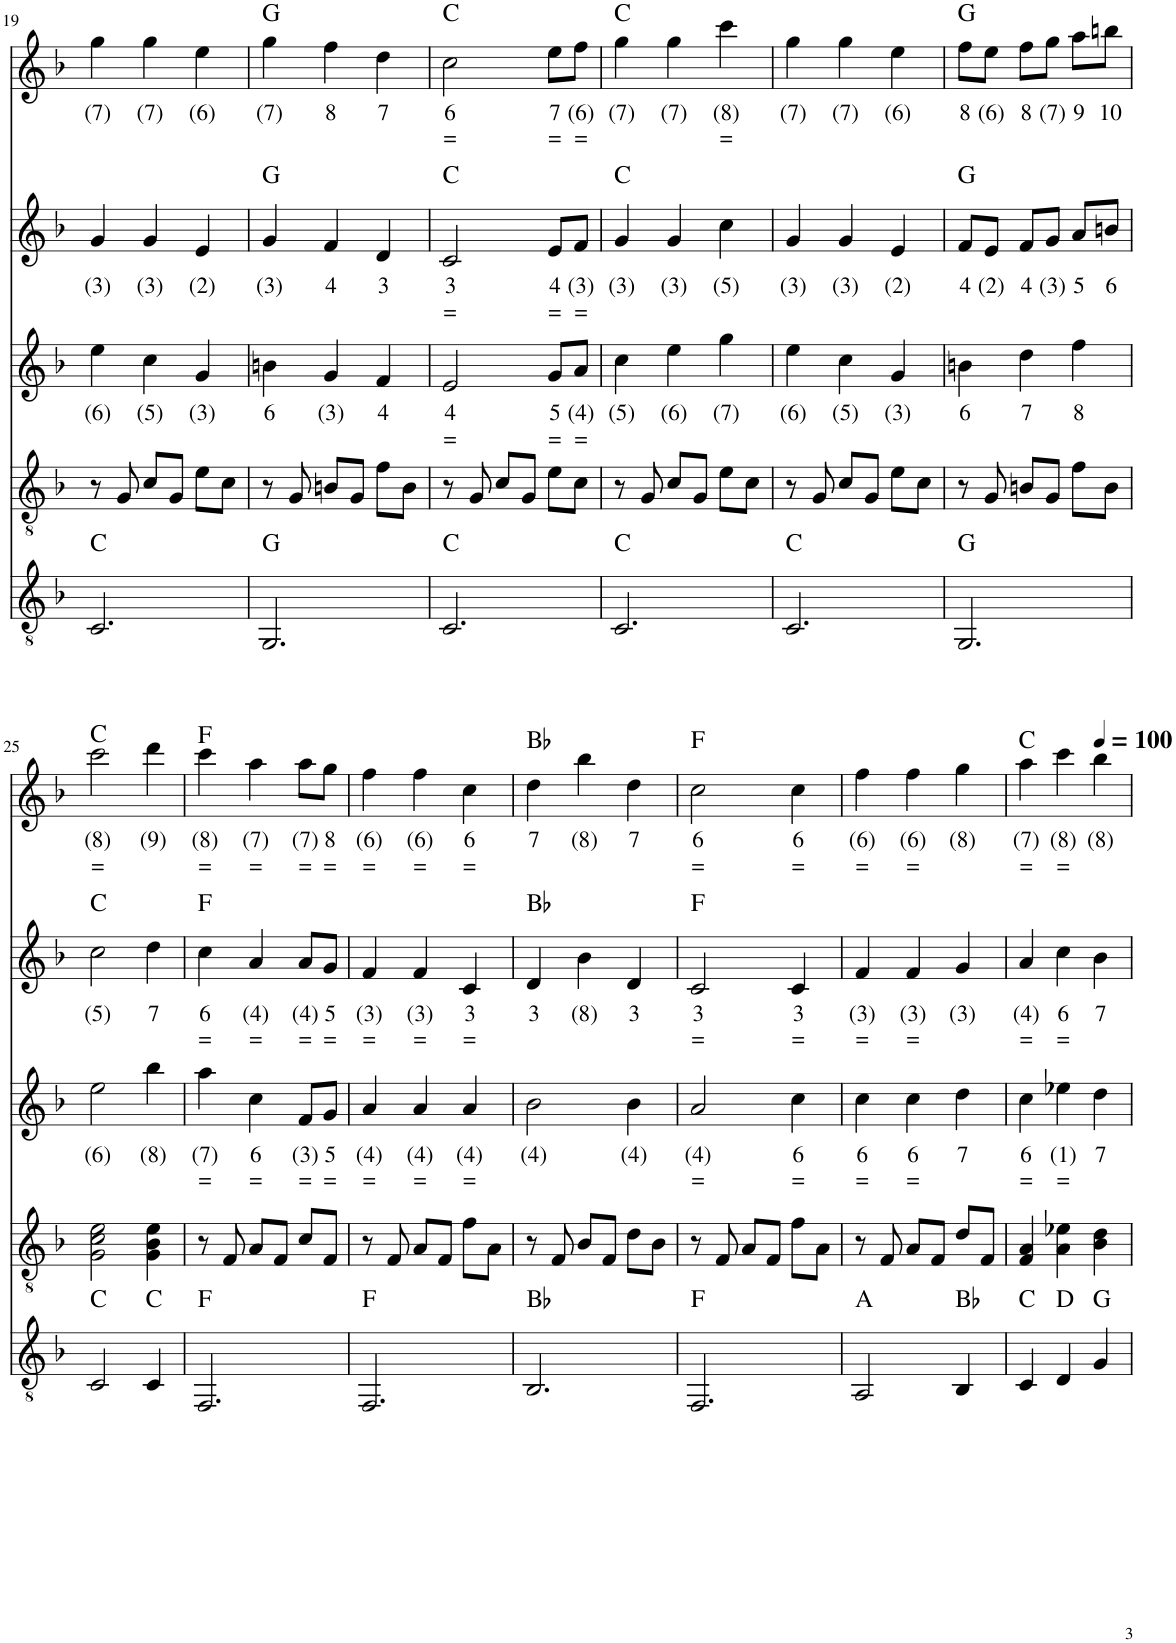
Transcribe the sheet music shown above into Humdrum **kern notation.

**kern	**harte	**kern	**kern	**text	**text	**kern	**text	**text	**harte	**kern	**text	**text	**harte
*part5	*part5	*part4	*part3	*part3	*part3	*part2	*part2	*part2	*part2	*part1	*part1	*part1	*part1
*staff5	*	*staff4	*staff3	*staff3	*staff3	*staff2	*staff2	*staff2	*	*staff1	*staff1	*staff1	*
*I"Classical Guitar	*	*I"Classical Guitar	*I"Flute	*	*	*I"Voice	*	*	*	*I"Flute	*	*	*
!!LO:PB:g=z
*clefGv2	*	*clefGv2	*clefG2	*	*	*clefG2	*	*	*	*clefG2	*	*	*
*k[b-]	*	*k[b-]	*k[b-]	*	*	*k[b-]	*	*	*	*k[b-]	*	*	*
*M3/4	*	*M3/4	*M3/4	*	*	*M3/4	*	*	*	*M3/4	*	*	*
=19	=19	=19	=19	=19	=19	=19	=19	=19	=19	=19	=19	=19	=19
!	!	!	!	!LO:LY:b	!	!	!LO:LY:b	!	!	!	!LO:LY:b	!	!
2.C/	C:maj	8r	4ee\	(6)	.	4g/	(3)	.	.	4gg\	(7)	.	.
.	.	8G/	.	.	.	.	.	.	.	.	.	.	.
!	!	!	!	!LO:LY:b	!	!	!LO:LY:b	!	!	!	!LO:LY:b	!	!
.	.	8c/L	4cc\	(5)	.	4g/	(3)	.	.	4gg\	(7)	.	.
.	.	8G/J	.	.	.	.	.	.	.	.	.	.	.
!	!	!	!	!LO:LY:b	!	!	!LO:LY:b	!	!	!	!LO:LY:b	!	!
.	.	8e\L	4g/	(3)	.	4e/	(2)	.	.	4ee\	(6)	.	.
.	.	8c\J	.	.	.	.	.	.	.	.	.	.	.
=20	=20	=20	=20	=20	=20	=20	=20	=20	=20	=20	=20	=20	=20
!	!	!	!	!LO:LY:b	!	!	!LO:LY:b	!	!	!	!LO:LY:b	!	!
2.GG/	G:maj	8r	4bn\	6	.	4g/	(3)	.	G:maj	4gg\	(7)	.	G:maj
.	.	8G/	.	.	.	.	.	.	.	.	.	.	.
!	!	!	!	!LO:LY:b	!	!	!LO:LY:b	!	!	!	!LO:LY:b	!	!
.	.	8Bn/L	4g/	(3)	.	4f/	4	.	.	4ff\	8	.	.
.	.	8G/J	.	.	.	.	.	.	.	.	.	.	.
!	!	!	!	!LO:LY:b	!	!	!LO:LY:b	!	!	!	!LO:LY:b	!	!
.	.	8f\L	4f/	4	.	4d/	3	.	.	4dd\	7	.	.
.	.	8B\J	.	.	.	.	.	.	.	.	.	.	.
=21	=21	=21	=21	=21	=21	=21	=21	=21	=21	=21	=21	=21	=21
!	!	!	!	!LO:LY:b	!LO:LY:b	!	!LO:LY:b	!LO:LY:b	!	!	!LO:LY:b	!LO:LY:b	!
2.C/	C:maj	8r	2e/	4	=	2c/	3	=	C:maj	2cc\	6	=	C:maj
.	.	8G/	.	.	.	.	.	.	.	.	.	.	.
.	.	8c/L	.	.	.	.	.	.	.	.	.	.	.
.	.	8G/J	.	.	.	.	.	.	.	.	.	.	.
!	!	!	!	!LO:LY:b	!LO:LY:b	!	!LO:LY:b	!LO:LY:b	!	!	!LO:LY:b	!LO:LY:b	!
.	.	8e\L	8g/L	5	=	8e/L	4	=	.	8ee\L	7	=	.
!	!	!	!	!LO:LY:b	!LO:LY:b	!	!LO:LY:b	!LO:LY:b	!	!	!LO:LY:b	!LO:LY:b	!
.	.	8c\J	8a/J	(4)	=	8f/J	(3)	=	.	8ff\J	(6)	=	.
=22	=22	=22	=22	=22	=22	=22	=22	=22	=22	=22	=22	=22	=22
!	!	!	!	!LO:LY:b	!	!	!LO:LY:b	!	!	!	!LO:LY:b	!	!
2.C/	C:maj	8r	4cc\	(5)	.	4g/	(3)	.	C:maj	4gg\	(7)	.	C:maj
.	.	8G/	.	.	.	.	.	.	.	.	.	.	.
!	!	!	!	!LO:LY:b	!	!	!LO:LY:b	!	!	!	!LO:LY:b	!	!
.	.	8c/L	4ee\	(6)	.	4g/	(3)	.	.	4gg\	(7)	.	.
.	.	8G/J	.	.	.	.	.	.	.	.	.	.	.
!	!	!	!	!LO:LY:b	!	!	!LO:LY:b	!	!	!	!LO:LY:b	!LO:LY:b	!
.	.	8e\L	4gg\	(7)	.	4cc\	(5)	.	.	4ccc\	(8)	=	.
.	.	8c\J	.	.	.	.	.	.	.	.	.	.	.
=23	=23	=23	=23	=23	=23	=23	=23	=23	=23	=23	=23	=23	=23
!	!	!	!	!LO:LY:b	!	!	!LO:LY:b	!	!	!	!LO:LY:b	!	!
2.C/	C:maj	8r	4ee\	(6)	.	4g/	(3)	.	.	4gg\	(7)	.	.
.	.	8G/	.	.	.	.	.	.	.	.	.	.	.
!	!	!	!	!LO:LY:b	!	!	!LO:LY:b	!	!	!	!LO:LY:b	!	!
.	.	8c/L	4cc\	(5)	.	4g/	(3)	.	.	4gg\	(7)	.	.
.	.	8G/J	.	.	.	.	.	.	.	.	.	.	.
!	!	!	!	!LO:LY:b	!	!	!LO:LY:b	!	!	!	!LO:LY:b	!	!
.	.	8e\L	4g/	(3)	.	4e/	(2)	.	.	4ee\	(6)	.	.
.	.	8c\J	.	.	.	.	.	.	.	.	.	.	.
=24	=24	=24	=24	=24	=24	=24	=24	=24	=24	=24	=24	=24	=24
!	!	!	!	!LO:LY:b	!	!	!LO:LY:b	!	!	!	!LO:LY:b	!	!
2.GG/	G:maj	8r	4bn\	6	.	8f/L	4	.	G:maj	8ff\L	8	.	G:maj
!	!	!	!	!	!	!	!LO:LY:b	!	!	!	!LO:LY:b	!	!
.	.	8G/	.	.	.	8e/J	(2)	.	.	8ee\J	(6)	.	.
!	!	!	!	!LO:LY:b	!	!	!LO:LY:b	!	!	!	!LO:LY:b	!	!
.	.	8Bn/L	4dd\	7	.	8f/L	4	.	.	8ff\L	8	.	.
!	!	!	!	!	!	!	!LO:LY:b	!	!	!	!LO:LY:b	!	!
.	.	8G/J	.	.	.	8g/J	(3)	.	.	8gg\J	(7)	.	.
!	!	!	!	!LO:LY:b	!	!	!LO:LY:b	!	!	!	!LO:LY:b	!	!
.	.	8f\L	4ff\	8	.	8a/L	5	.	.	8aa\L	9	.	.
!	!	!	!	!	!	!	!LO:LY:b	!	!	!	!LO:LY:b	!	!
.	.	8B\J	.	.	.	8bn/J	6	.	.	8bbn\J	10	.	.
!!LO:LB:g=z
=25	=25	=25	=25	=25	=25	=25	=25	=25	=25	=25	=25	=25	=25
!	!	!	!	!LO:LY:b	!	!	!LO:LY:b	!	!	!	!LO:LY:b	!LO:LY:b	!
2C/	C:maj	2G\ 2c\ 2e\	2ee\	(6)	.	2cc\	(5)	.	C:maj	2ccc\	(8)	=	C:maj
!	!	!	!	!LO:LY:b	!	!	!LO:LY:b	!	!	!	!LO:LY:b	!	!
4C/	C:maj	4G\ 4B-\ 4e\	4bb-\	(8)	.	4dd\	7	.	.	4ddd\	(9)	.	.
=26	=26	=26	=26	=26	=26	=26	=26	=26	=26	=26	=26	=26	=26
!	!	!	!	!LO:LY:b	!LO:LY:b	!	!LO:LY:b	!LO:LY:b	!	!	!LO:LY:b	!LO:LY:b	!
2.FF/	F:maj	8r	4aa\	(7)	=	4cc\	6	=	F:maj	4ccc\	(8)	=	F:maj
.	.	8F/	.	.	.	.	.	.	.	.	.	.	.
!	!	!	!	!LO:LY:b	!LO:LY:b	!	!LO:LY:b	!LO:LY:b	!	!	!LO:LY:b	!LO:LY:b	!
.	.	8A/L	4cc\	6	=	4a/	(4)	=	.	4aa\	(7)	=	.
.	.	8F/J	.	.	.	.	.	.	.	.	.	.	.
!	!	!	!	!LO:LY:b	!LO:LY:b	!	!LO:LY:b	!LO:LY:b	!	!	!LO:LY:b	!LO:LY:b	!
.	.	8c/L	8f/L	(3)	=	8a/L	(4)	=	.	8aa\L	(7)	=	.
!	!	!	!	!LO:LY:b	!LO:LY:b	!	!LO:LY:b	!LO:LY:b	!	!	!LO:LY:b	!LO:LY:b	!
.	.	8F/J	8g/J	5	=	8g/J	5	=	.	8gg\J	8	=	.
=27	=27	=27	=27	=27	=27	=27	=27	=27	=27	=27	=27	=27	=27
!	!	!	!	!LO:LY:b	!LO:LY:b	!	!LO:LY:b	!LO:LY:b	!	!	!LO:LY:b	!LO:LY:b	!
2.FF/	F:maj	8r	4a/	(4)	=	4f/	(3)	=	.	4ff\	(6)	=	.
.	.	8F/	.	.	.	.	.	.	.	.	.	.	.
!	!	!	!	!LO:LY:b	!LO:LY:b	!	!LO:LY:b	!LO:LY:b	!	!	!LO:LY:b	!LO:LY:b	!
.	.	8A/L	4a/	(4)	=	4f/	(3)	=	.	4ff\	(6)	=	.
.	.	8F/J	.	.	.	.	.	.	.	.	.	.	.
!	!	!	!	!LO:LY:b	!LO:LY:b	!	!LO:LY:b	!LO:LY:b	!	!	!LO:LY:b	!LO:LY:b	!
.	.	8f\L	4a/	(4)	=	4c/	3	=	.	4cc\	6	=	.
.	.	8A\J	.	.	.	.	.	.	.	.	.	.	.
=28	=28	=28	=28	=28	=28	=28	=28	=28	=28	=28	=28	=28	=28
!	!	!	!	!LO:LY:b	!	!	!LO:LY:b	!	!	!	!LO:LY:b	!	!
2.BB-/	Bb:maj	8r	2b-\	(4)	.	4d/	3	.	Bb:maj	4dd\	7	.	Bb:maj
.	.	8F/	.	.	.	.	.	.	.	.	.	.	.
!	!	!	!	!	!	!	!LO:LY:b	!	!	!	!LO:LY:b	!	!
.	.	8B-/L	.	.	.	4b-\	(8)	.	.	4bb-\	(8)	.	.
.	.	8F/J	.	.	.	.	.	.	.	.	.	.	.
!	!	!	!	!LO:LY:b	!	!	!LO:LY:b	!	!	!	!LO:LY:b	!	!
.	.	8d\L	4b-\	(4)	.	4d/	3	.	.	4dd\	7	.	.
.	.	8B-\J	.	.	.	.	.	.	.	.	.	.	.
=29	=29	=29	=29	=29	=29	=29	=29	=29	=29	=29	=29	=29	=29
!	!	!	!	!LO:LY:b	!LO:LY:b	!	!LO:LY:b	!LO:LY:b	!	!	!LO:LY:b	!LO:LY:b	!
2.FF/	F:maj	8r	2a/	(4)	=	2c/	3	=	F:maj	2cc\	6	=	F:maj
.	.	8F/	.	.	.	.	.	.	.	.	.	.	.
.	.	8A/L	.	.	.	.	.	.	.	.	.	.	.
.	.	8F/J	.	.	.	.	.	.	.	.	.	.	.
!	!	!	!	!LO:LY:b	!LO:LY:b	!	!LO:LY:b	!LO:LY:b	!	!	!LO:LY:b	!LO:LY:b	!
.	.	8f\L	4cc\	6	=	4c/	3	=	.	4cc\	6	=	.
.	.	8A\J	.	.	.	.	.	.	.	.	.	.	.
=30	=30	=30	=30	=30	=30	=30	=30	=30	=30	=30	=30	=30	=30
!	!	!	!	!LO:LY:b	!LO:LY:b	!	!LO:LY:b	!LO:LY:b	!	!	!LO:LY:b	!LO:LY:b	!
2AA/	A:maj	8r	4cc\	6	=	4f/	(3)	=	.	4ff\	(6)	=	.
.	.	8F/	.	.	.	.	.	.	.	.	.	.	.
!	!	!	!	!LO:LY:b	!LO:LY:b	!	!LO:LY:b	!LO:LY:b	!	!	!LO:LY:b	!LO:LY:b	!
.	.	8A/L	4cc\	6	=	4f/	(3)	=	.	4ff\	(6)	=	.
.	.	8F/J	.	.	.	.	.	.	.	.	.	.	.
!	!	!	!	!LO:LY:b	!	!	!LO:LY:b	!	!	!	!LO:LY:b	!	!
4BB-/	Bb:maj	8d/L	4dd\	7	.	4g/	(3)	.	.	4gg\	(8)	.	.
.	.	8F/J	.	.	.	.	.	.	.	.	.	.	.
=31	=31	=31	=31	=31	=31	=31	=31	=31	=31	=31	=31	=31	=31
!	!	!	!	!LO:LY:b	!LO:LY:b	!	!LO:LY:b	!LO:LY:b	!	!	!LO:LY:b	!LO:LY:b	!
4C/	C:maj	4F/ 4A/	4cc\	6	=	4a/	(4)	=	.	4aa\	(7)	=	C:maj
!	!	!	!	!LO:LY:b	!LO:LY:b	!	!LO:LY:b	!LO:LY:b	!	!	!LO:LY:b	!LO:LY:b	!
4D/	D:maj	4A\ 4e-X\	4ee-X\	(1)	=	4cc\	6	=	.	4ccc\	(8)	=	.
*	*	*	*	*	*	*	*	*	*	*MM100	*	*	*
!	!	!	!	!LO:LY:b	!	!	!LO:LY:b	!	!	!	!LO:LY:b	!	!
4G/	G:maj	4B-\ 4d\	4dd\	7	.	4b-\	7	.	.	4bb-\	(8)	.	.
=	=	=	=	=	=	=	=	=	=	=	=	=	=
*-	*-	*-	*-	*-	*-	*-	*-	*-	*-	*-	*-	*-	*-
